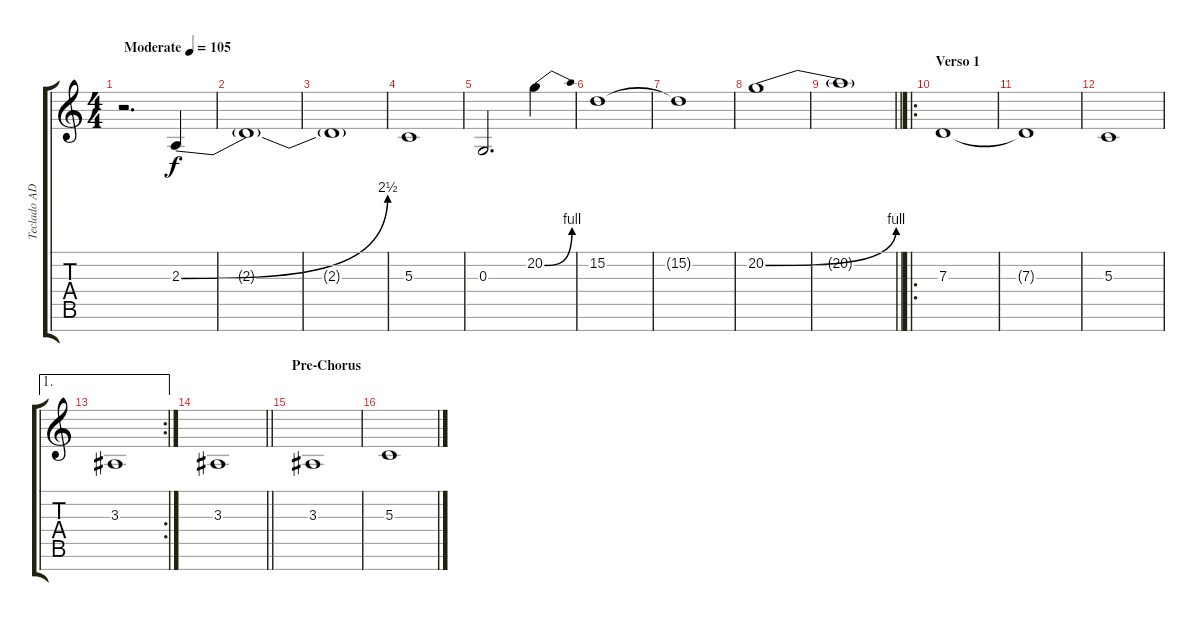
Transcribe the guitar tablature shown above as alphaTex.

\track ("Teclado ADD" "Teclado AD") {instrument synthstrings2}
\staff {score tabs}
\tuning (E4 B3 G3 D3 A2 E2 B1) {hide}
\ts (4 4)
\tempo (105 "Moderate")
\clef g2
\ks c
r.2{d dy f volume 7 instrument synthstrings2} 2.3{be (bend 0 0 60 10)}.4 |
2.3{t}.1 |
2.3{t}.1 |
5.3.1 |
0.3.2{d} 20.2{be (bend 0 0 60 4)}.4{instrument choiraahs} |
15.2.1 |
15.2{t}.1 |
20.2{be (bend 0 0 60 4)}.1 |
\barLineRight lightlight
20.2{t}.1 |
\ro
\section ("" "Verso 1")
7.3.1{volume 13 instrument synthstrings2} |
7.3{t}.1 |
5.3.1 |
\ae 1
\rc 2
3.3.1 |
\barLineRight lightlight
3.3.1 |
\section ("" "Pre-Chorus")
3.3.1 |
5.3.1
